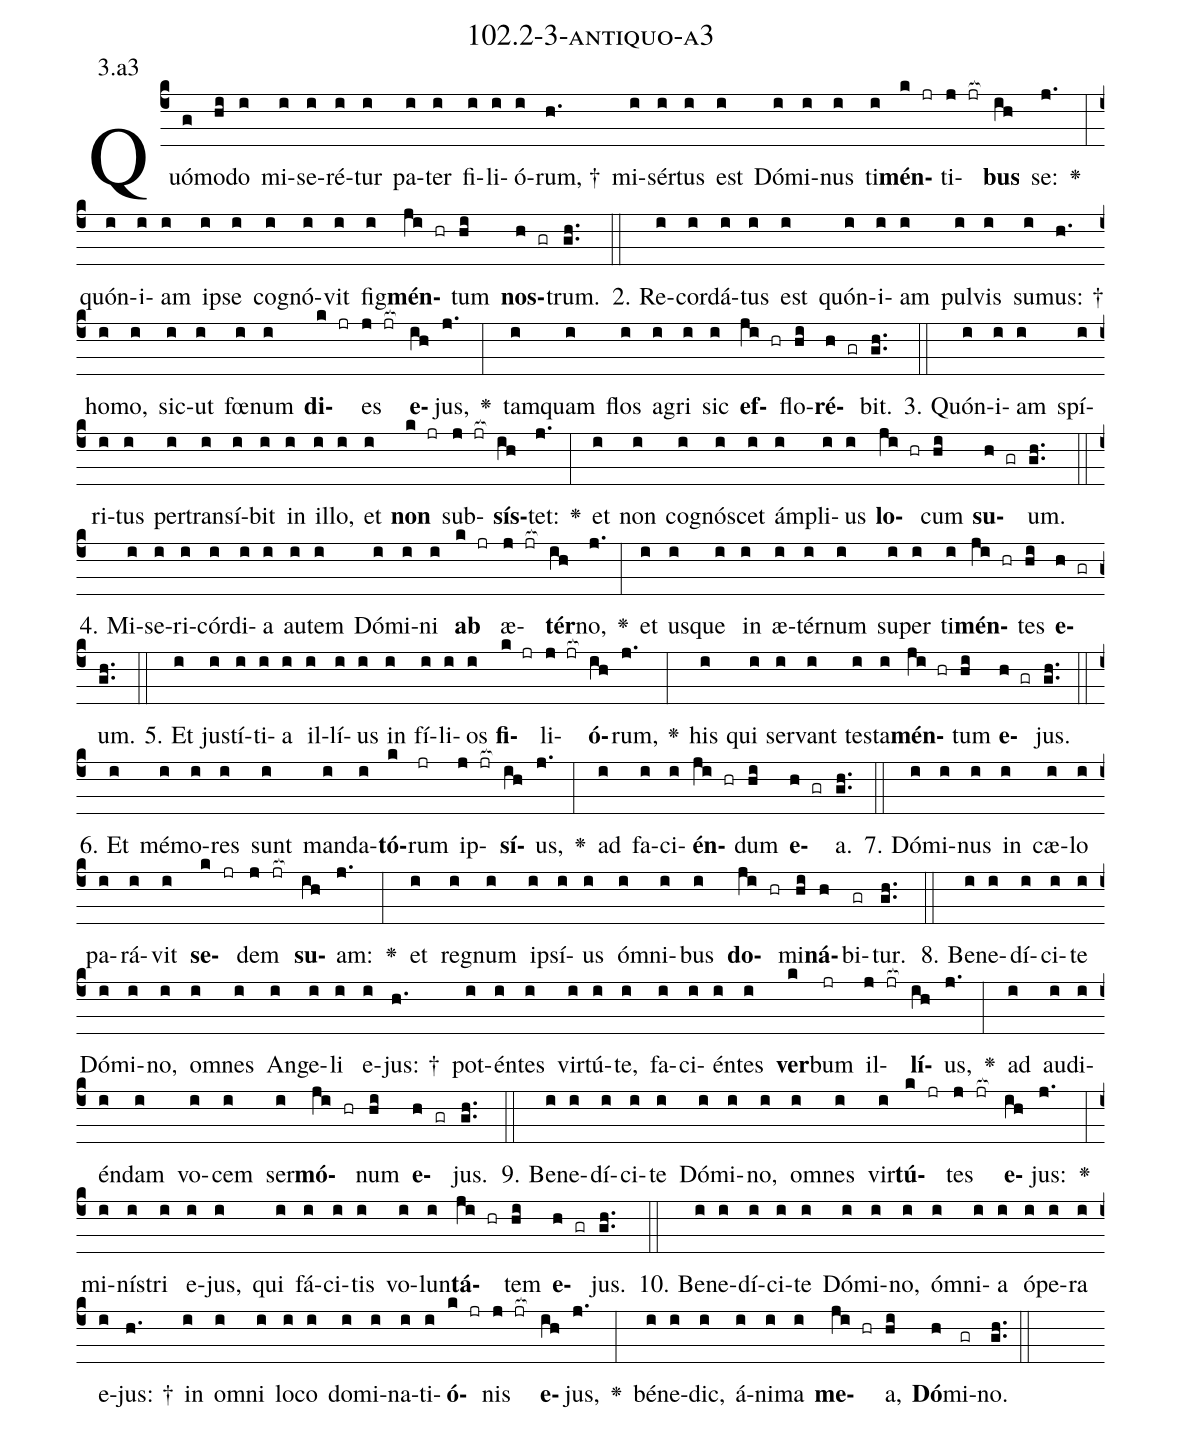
name: 102.2-3-antiquo-a3;
annotation: 3.a3;
%%
(c4)Quó(g)mo(hi)do(i) mi(i)se(i)ré(i)tur(i) pa(i)ter(i) fi(i)li(i)ó(i)rum, †(h.) mi(i)sér(i)tus(i) est(i) Dó(i)mi(i)nus(i) ti(i)<b>mén</b>(k jr)ti(j jr[ocb:1{])<b>bus</b>(ih[ocb:0}]) se:(j.) <v>\greheightstar</v>(:) quón(i)i(i)am(i) ip(i)se(i) co(i)gnó(i)vit(i) fig(i)<b>mén</b>(ji hr)tum(hi) <b>nos</b>(h gr)trum.(gh..) (::)
2. Re(i)cor(i)dá(i)tus(i) est(i) quón(i)i(i)am(i) pul(i)vis(i) su(i)mus: †(h.) ho(i)mo,(i) sic(i)ut(i) fœ(i)num(i) <b>di</b>(k jr)es(j jr[ocb:1{]) <b>e</b>(ih[ocb:0}])jus,(j.) <v>\greheightstar</v>(:) tam(i)quam(i) flos(i) a(i)gri(i) sic(i) <b>ef</b>(ji hr)flo(hi)<b>ré</b>(h gr)bit.(gh..) (::)
3. Quón(i)i(i)am(i) spí(i)ri(i)tus(i) per(i)trans(i)í(i)bit(i) in(i) il(i)lo,(i) et(i) <b>non</b>(k jr) sub(j jr[ocb:1{])<b>sís</b>(ih[ocb:0}])tet:(j.) <v>\greheightstar</v>(:) et(i) non(i) co(i)gnó(i)scet(i) ám(i)pli(i)us(i) <b>lo</b>(ji hr)cum(hi) <b>su</b>(h gr)um.(gh..) (::)
4. Mi(i)se(i)ri(i)cór(i)di(i)a(i) au(i)tem(i) Dó(i)mi(i)ni(i) <b>ab</b>(k jr) æ(j jr[ocb:1{])<b>tér</b>(ih[ocb:0}])no,(j.) <v>\greheightstar</v>(:) et(i) us(i)que(i) in(i) æ(i)tér(i)num(i) su(i)per(i) ti(i)<b>mén</b>(ji hr)tes(hi) <b>e</b>(h gr)um.(gh..) (::)
5. Et(i) jus(i)tí(i)ti(i)a(i) il(i)lí(i)us(i) in(i) fí(i)li(i)os(i) <b>fi</b>(k jr)li(j jr[ocb:1{])<b>ó</b>(ih[ocb:0}])rum,(j.) <v>\greheightstar</v>(:) his(i) qui(i) ser(i)vant(i) tes(i)ta(i)<b>mén</b>(ji hr)tum(hi) <b>e</b>(h gr)jus.(gh..) (::)
6. Et(i) mé(i)mo(i)res(i) sunt(i) man(i)da(i)<b>tó</b>(k)rum(jr) ip(j jr[ocb:1{])<b>sí</b>(ih[ocb:0}])us,(j.) <v>\greheightstar</v>(:) ad(i) fa(i)ci(i)<b>én</b>(ji hr)dum(hi) <b>e</b>(h gr)a.(gh..) (::)
7. Dó(i)mi(i)nus(i) in(i) cæ(i)lo(i) pa(i)rá(i)vit(i) <b>se</b>(k jr)dem(j jr[ocb:1{]) <b>su</b>(ih[ocb:0}])am:(j.) <v>\greheightstar</v>(:) et(i) re(i)gnum(i) ip(i)sí(i)us(i) óm(i)ni(i)bus(i) <b>do</b>(ji hr)mi(hi)<b>ná</b>(h)bi(gr)tur.(gh..) (::)
8. Be(i)ne(i)dí(i)ci(i)te(i) Dó(i)mi(i)no,(i) om(i)nes(i) An(i)ge(i)li(i) e(i)jus: †(h.) pot(i)én(i)tes(i) vir(i)tú(i)te,(i) fa(i)ci(i)én(i)tes(i) <b>ver</b>(k)bum(jr) il(j jr[ocb:1{])<b>lí</b>(ih[ocb:0}])us,(j.) <v>\greheightstar</v>(:) ad(i) au(i)di(i)én(i)dam(i) vo(i)cem(i) ser(i)<b>mó</b>(ji hr)num(hi) <b>e</b>(h gr)jus.(gh..) (::)
9. Be(i)ne(i)dí(i)ci(i)te(i) Dó(i)mi(i)no,(i) om(i)nes(i) vir(i)<b>tú</b>(k jr)tes(j jr[ocb:1{]) <b>e</b>(ih[ocb:0}])jus:(j.) <v>\greheightstar</v>(:) mi(i)nís(i)tri(i) e(i)jus,(i) qui(i) fá(i)ci(i)tis(i) vo(i)lun(i)<b>tá</b>(ji hr)tem(hi) <b>e</b>(h gr)jus.(gh..) (::)
10. Be(i)ne(i)dí(i)ci(i)te(i) Dó(i)mi(i)no,(i) óm(i)ni(i)a(i) ó(i)pe(i)ra(i) e(i)jus: †(h.) in(i) om(i)ni(i) lo(i)co(i) do(i)mi(i)na(i)ti(i)<b>ó</b>(k jr)nis(j jr[ocb:1{]) <b>e</b>(ih[ocb:0}])jus,(j.) <v>\greheightstar</v>(:) bé(i)ne(i)dic,(i) á(i)ni(i)ma(i) <b>me</b>(ji hr)a,(hi) <b>Dó</b>(h)mi(gr)no.(gh..) (::)
